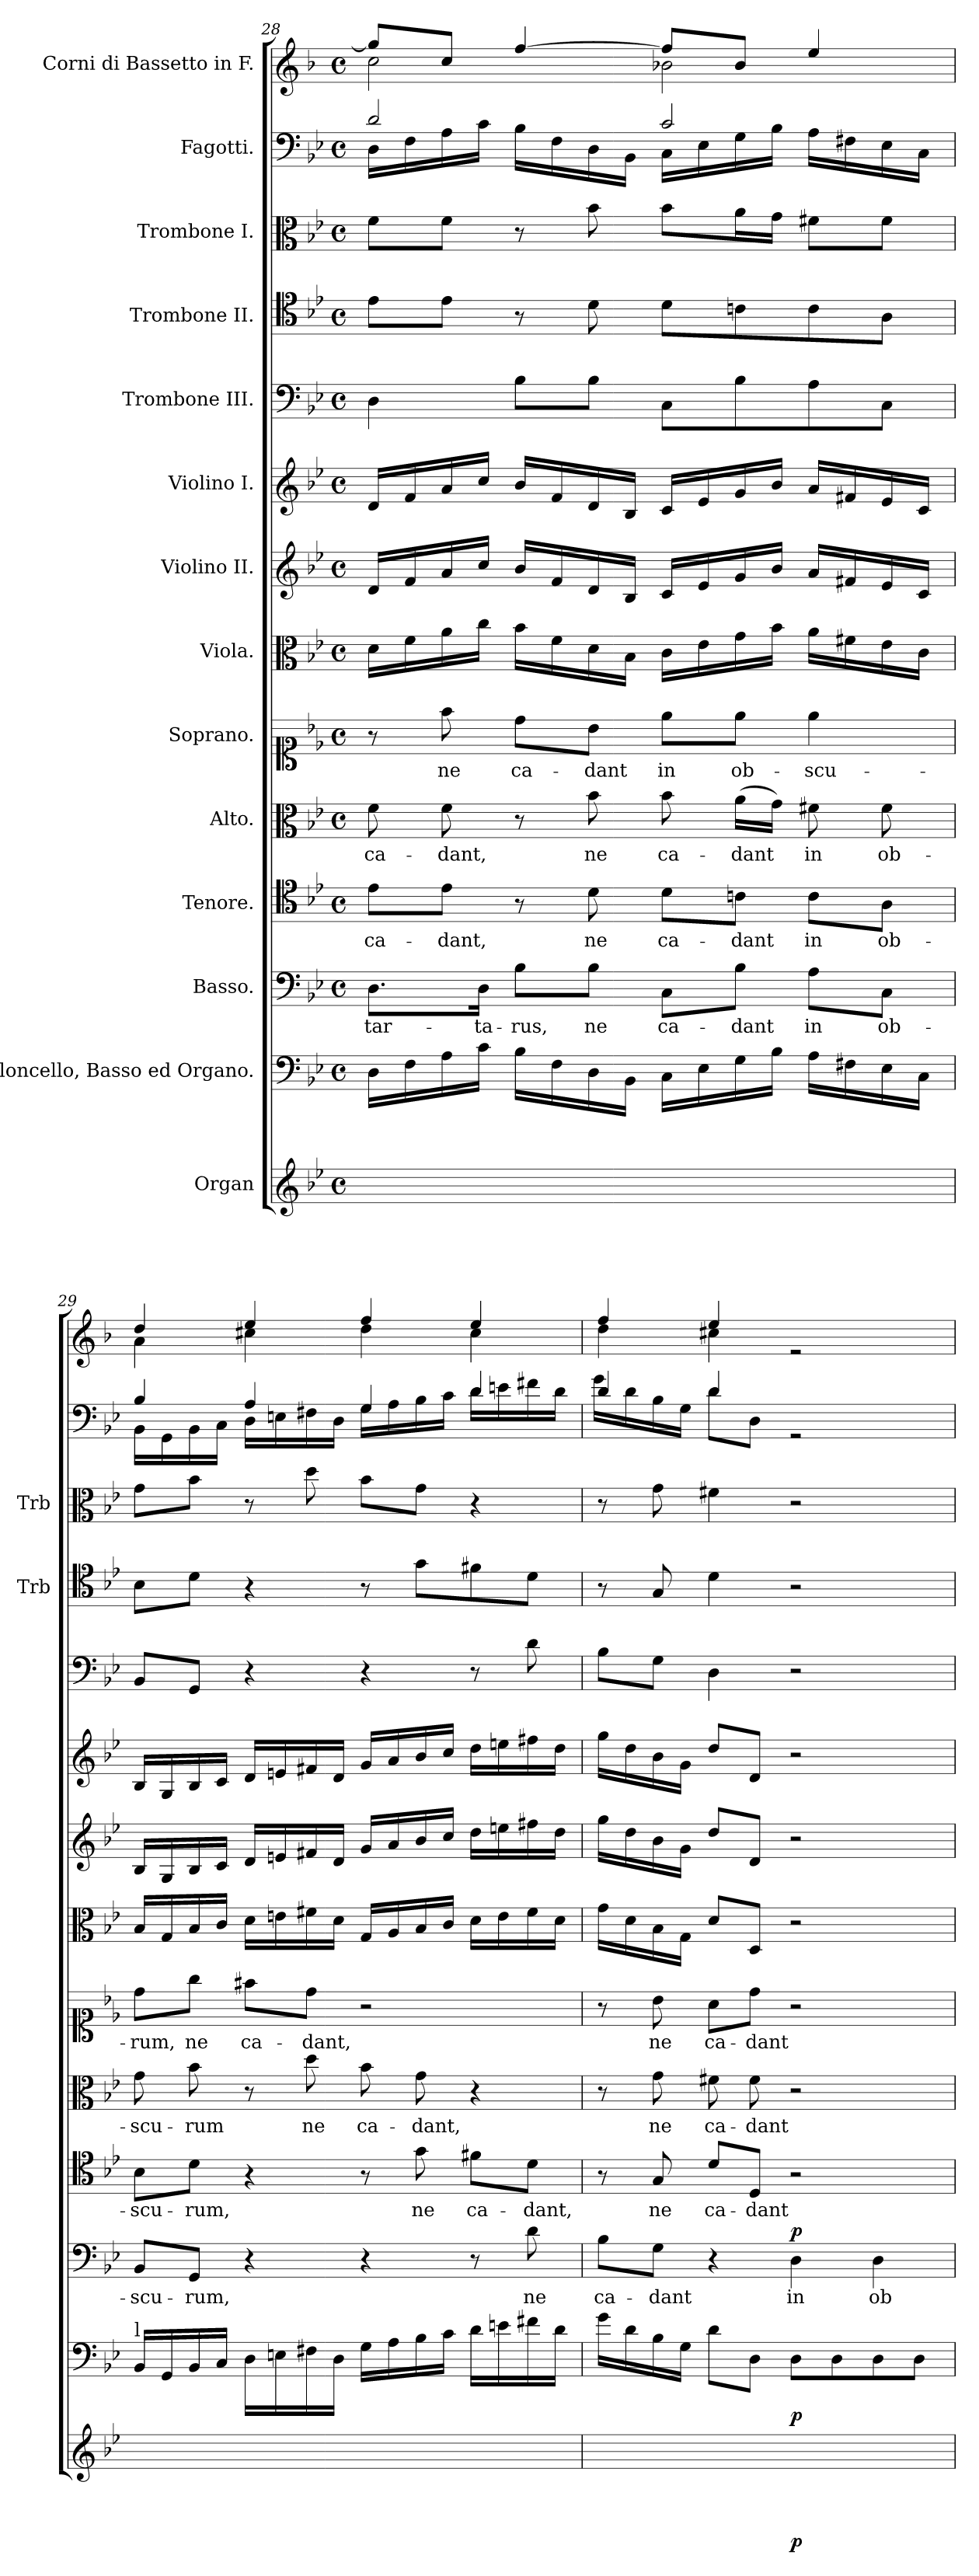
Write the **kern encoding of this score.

**kern	**dynam	**kern	**dynam	**kern	**text	**dynam	**kern	**text	**kern	**text	**kern	**text	**kern	**text	**kern	**text	**kern	**text	**kern	**text	**kern	**text	**kern	**text	**kern	**text	**kern	**text
*part14	*part14	*part13	*part13	*part12	*part12	*part12	*part11	*part11	*part10	*part10	*part9	*part9	*part8	*part8	*part7	*part7	*part6	*part6	*part5	*part5	*part4	*part4	*part3	*part3	*part2	*part2	*part1	*part1
*staff14	*staff14	*staff13	*staff13	*staff12	*staff12	*staff12	*staff11	*staff11	*staff10	*staff10	*staff9	*staff9	*staff8	*staff8	*staff7	*staff7	*staff6	*staff6	*staff5	*staff5	*staff4	*staff4	*staff3	*staff3	*staff2	*staff2	*staff1	*staff1
*I"Organ	*	*I"Violoncello, Basso ed Organo.	*	*I"Basso.	*	*	*I"Tenore.	*	*I"Alto.	*	*I"Soprano.	*	*I"Viola.	*	*I"Violino II.	*	*I"Violino I.	*	*I"Trombone III.	*	*I"Trombone II.	*	*I"Trombone I.	*	*I"Fagotti.	*	*I"Corni di Bassetto in F.	*
*	*	*	*	*	*	*	*	*	*	*	*	*	*	*	*	*	*	*	*	*	*I'Trb	*	*I'Trb	*	*	*	*	*
!!LO:PB:g=z
*clefG2	*	*clefF4	*	*clefF4	*	*	*clefC4	*	*clefC3	*	*clefC1	*	*clefC3	*	*clefG2	*	*clefG2	*	*clefF4	*	*clefC4	*	*clefC3	*	*clefF4	*	*clefG2	*
*	*	*	*	*	*	*	*	*	*	*	*	*	*	*	*	*	*	*	*	*	*	*	*	*	*	*	*ITrd4c7	*
*k[b-e-]	*	*k[b-e-]	*	*k[b-e-]	*	*	*k[b-e-]	*	*k[b-e-]	*	*k[b-e-]	*	*k[b-e-]	*	*k[b-e-]	*	*k[b-e-]	*	*k[b-e-]	*	*k[b-e-]	*	*k[b-e-]	*	*k[b-e-]	*	*k[b-e-]	*
*M4/4	*	*M4/4	*	*M4/4	*	*	*M4/4	*	*M4/4	*	*M4/4	*	*M4/4	*	*M4/4	*	*M4/4	*	*M4/4	*	*M4/4	*	*M4/4	*	*M4/4	*	*M4/4	*
*met(c)	*	*met(c)	*	*met(c)	*	*	*met(c)	*	*met(c)	*	*met(c)	*	*met(c)	*	*met(c)	*	*met(c)	*	*met(c)	*	*met(c)	*	*met(c)	*	*met(c)	*	*met(c)	*
=28	=28	=28	=28	=28	=28	=28	=28	=28	=28	=28	=28	=28	=28	=28	=28	=28	=28	=28	=28	=28	=28	=28	=28	=28	=28	=28	=28	=28
*^	*	*^	*	*	*	*	*	*	*	*	*	*	*	*	*	*	*	*	*	*	*	*	*	*	*	*	*	*
!	!	!	!	!	!	!	!LO:LY:b	!	!	!LO:LY:b	!	!LO:LY:b	!	!	!	!	!	!	!	!	!	!	!	!	!	!	!	!	!	!
*	*	*	*	*	*	*	*	*	*	*	*	*	*	*	*	*	*	*	*	*	*	*	*	*	*	*	*^	*	*^	*
4c\yy [4d\yy [4f\yy 4a\yy	16DD/LLyy	.	16D\LL	16DD\LLyy	.	8.D\L	tar-	.	8e-\L	ca-	8f\	ca-	8r	.	16d\LL	.	16d/LL	.	16d/LL	.	4D\	.	8e-\L	.	8f\L	.	2d/	16D\LL	.	8cc/L]	2f\	.
.	16FF/yy	.	16F\	16FF\yy	.	.	.	.	.	.	.	.	.	.	16f\	.	16f/	.	16f/	.	.	.	.	.	.	.	.	16F\	.	.	.	.
!	!	!	!	!	!	!	!	!	!	!LO:LY:b	!	!LO:LY:b	!	!LO:LY:b	!	!	!	!	!	!	!	!	!	!	!	!	!	!	!	!	!	!
.	16AA/yy	.	16A\	16AA\yy	.	.	.	.	8e-\J	-dant,	8f\	-dant,	8ff\	ne	16a\	.	16a/	.	16a/	.	.	.	8e-\J	.	8f\J	.	.	16A\	.	8f/J	.	.
!	!	!	!	!	!	!	!LO:LY:b	!	!	!	!	!	!	!	!	!	!	!	!	!	!	!	!	!	!	!	!	!	!	!	!	!
.	16C/JJyy	.	16c\JJ	16C\JJyy	.	16D\Jk	-ta-	.	.	.	.	.	.	.	16cc\JJ	.	16cc/JJ	.	16cc/JJ	.	.	.	.	.	.	.	.	16c\JJ	.	.	.	.
!	!	!	!	!	!	!	!LO:LY:b	!	!	!	!	!	!	!LO:LY:b	!	!	!	!	!	!	!	!	!	!	!	!	!	!	!	!	!	!
4d\yy_ 4f\yy] [4b-\yy	16BB-/LLyy	.	16B-\LL	16BB-\LLyy	.	8B-\L	-rus,	.	8r	.	8r	.	8dd\L	ca-	16b-\LL	.	16b-/LL	.	16b-/LL	.	8B-\L	.	8r	.	8r	.	.	16B-\LL	.	[4b-/	.	.
.	16FF/yy	.	16F\	16FF\yy	.	.	.	.	.	.	.	.	.	.	16f\	.	16f/	.	16f/	.	.	.	.	.	.	.	.	16F\	.	.	.	.
!	!	!	!	!	!	!	!LO:LY:b	!	!	!LO:LY:b	!	!LO:LY:b	!	!LO:LY:b	!	!	!	!	!	!	!	!	!	!	!	!	!	!	!	!	!	!
.	16DD/yy	.	16D\	16DD\yy	.	8B-\J	ne	.	8d\	ne	8b-\	ne	8b-\J	-dant	16d\	.	16d/	.	16d/	.	8B-\J	.	8d\	.	8b-\	.	.	16D\	.	.	.	.
.	16BBB-/JJyy	.	16BB-\JJ	16BBB-\JJyy	.	.	.	.	.	.	.	.	.	.	16B-\JJ	.	16B-/JJ	.	16B-/JJ	.	.	.	.	.	.	.	.	16BB-\JJ	.	.	.	.
!	!	!	!	!	!	!	!LO:LY:b	!	!	!LO:LY:b	!	!LO:LY:b	!	!LO:LY:b	!	!	!	!	!	!	!	!	!	!	!	!	!	!	!	!	!	!
8d\yy] [8e-\yy 8b-\yy]L	16CC/LLyy	.	16C\LL	16CC\LLyy	.	8C\L	ca-	.	8d\L	ca-	8b-\	ca-	8ee-\L	in	16c\LL	.	16c/LL	.	16c/LL	.	8C\L	.	8d\L	.	8b-\L	.	2c/	16C\LL	.	8b-/L]	2e-X\	.
.	16EE-/yy	.	16E-\	16EE-\yy	.	.	.	.	.	.	.	.	.	.	16e-\	.	16e-/	.	16e-/	.	.	.	.	.	.	.	.	16E-\	.	.	.	.
!	!	!	!	!	!	!	!LO:LY:b	!	!	!LO:LY:b	!	!LO:LY:b	!	!LO:LY:b	!	!	!	!	!	!	!	!	!	!	!	!	!	!	!	!	!	!
8c\yy 8e-\yy] 8g\yyJ	16GG/yy	.	16G\	16GG\yy	.	8B-\J	-dant	.	8cn\J	-dant	(>16a\LL	-dant	8ee-\J	ob-	16g\	.	16g/	.	16g/	.	8B-\	.	8cn\	.	16a\L	.	.	16G\	.	8e-/J	.	.
.	16BB-/JJyy	.	16B-\JJ	16BB-\JJyy	.	.	.	.	.	.	16g\JJ)	.	.	.	16b-\JJ	.	16b-/JJ	.	16b-/JJ	.	.	.	.	.	16g\JJ	.	.	16B-\JJ	.	.	.	.
!	!	!	!	!	!	!	!LO:LY:b	!	!	!LO:LY:b	!	!LO:LY:b	!	!LO:LY:b	!	!	!	!	!	!	!	!	!	!	!	!	!	!	!	!	!	!
4c\yy 4f#X\yy 4a\yy	16AA/LLyy	.	16A\LL	16AA\LLyy	.	8A\L	in	.	8c\L	in	8f#X\	in	4ee-\	-scu-	16a\LL	.	16a/LL	.	16a/LL	.	8A\	.	8c\	.	8f#X\L	.	.	16A\LL	.	4a/	.	.
.	16FF#X/yy	.	16F#X\	16FF#X\yy	.	.	.	.	.	.	.	.	.	.	16f#X\	.	16f#X/	.	16f#X/	.	.	.	.	.	.	.	.	16F#X\	.	.	.	.
!	!	!	!	!	!	!	!LO:LY:b	!	!	!LO:LY:b	!	!LO:LY:b	!	!	!	!	!	!	!	!	!	!	!	!	!	!	!	!	!	!	!	!
.	16EE-/yy	.	16E-\	16EE-\yy	.	8C\J	ob-	.	8A\J	ob-	8f#\	ob-	.	.	16e-\	.	16e-/	.	16e-/	.	8C\J	.	8A\J	.	8f#\J	.	.	16E-\	.	.	.	.
.	16CC/JJyy	.	16C\JJ	16CC\JJyy	.	.	.	.	.	.	.	.	.	.	16c\JJ	.	16c/JJ	.	16c/JJ	.	.	.	.	.	.	.	.	16C\JJ	.	.	.	.
=29	=29	=29	=29	=29	=29	=29	=29	=29	=29	=29	=29	=29	=29	=29	=29	=29	=29	=29	=29	=29	=29	=29	=29	=29	=29	=29	=29	=29	=29	=29	=29	=29
!	!	!	!LO:TX:a:t=l	!	!	!	!	!	!	!	!	!	!	!	!	!	!	!	!	!	!	!	!	!	!	!	!	!	!	!	!	!
!	!	!	!	!	!	!	!LO:LY:b	!	!	!LO:LY:b	!	!LO:LY:b	!	!LO:LY:b	!	!LO:LY:b	!	!LO:LY:b	!	!LO:LY:b	!	!LO:LY:b	!	!LO:LY:b	!	!LO:LY:b	!	!	!LO:LY:b	!	!	!LO:LY:b
4B-\yy 4d\yy 4g\yy	16BBB-/LLyy	.	16BB-/LL	16BBB-/LLyy	.	8BB-/L	-scu-	.	8B-\L	-scu-	8g\	-scu-	8dd\L	-rum,	16B-/LL	.	16B-/LL	.	16B-/LL	.	8BB-/L	.	8B-\L	.	8g\L	.	4B-/	16BB-\LL	.	4g/	4d\	.
.	16GGG/yy	.	16GG/	16GGG/yy	.	.	.	.	.	.	.	.	.	.	16G/	.	16G/	.	16G/	.	.	.	.	.	.	.	.	16GG\	.	.	.	.
!	!	!	!	!	!	!	!LO:LY:b	!	!	!LO:LY:b	!	!LO:LY:b	!	!LO:LY:b	!	!	!	!	!	!	!	!	!	!	!	!	!	!	!	!	!	!
.	16BBB-/yy	.	16BB-/	16BBB-/yy	.	8GG/J	-rum,	.	8d\J	-rum,	8b-\	-rum	8gg\J	ne	16B-/	.	16B-/	.	16B-/	.	8GG/J	.	8d\J	.	8b-\J	.	.	16BB-\	.	.	.	.
.	16CC/JJyy	.	16C/JJ	16CC/JJyy	.	.	.	.	.	.	.	.	.	.	16c/JJ	.	16c/JJ	.	16c/JJ	.	.	.	.	.	.	.	.	16C\JJ	.	.	.	.
!	!	!	!	!	!	!	!	!	!	!	!	!	!	!LO:LY:b	!	!	!	!	!	!	!	!	!	!	!	!	!	!	!	!	!	!
4A\yy 4d\yy 4f#X\yy	16DD/LLyy	.	16D\LL	16DD\LLyy	.	4r	.	.	4r	.	8r	.	8ff#X\L	ca-	16d\LL	.	16d/LL	.	16d/LL	.	4r	.	4r	.	8r	.	4A/	16D\LL	.	4a/	4f#X\	.
.	16EEn/yy	.	16En\	16EEn\yy	.	.	.	.	.	.	.	.	.	.	16en\	.	16en/	.	16en/	.	.	.	.	.	.	.	.	16En\	.	.	.	.
!	!	!	!	!	!	!	!	!	!	!	!	!LO:LY:b	!	!LO:LY:b	!	!	!	!	!	!	!	!	!	!	!	!	!	!	!	!	!	!
.	16FF#X/yy	.	16F#X\	16FF#X\yy	.	.	.	.	.	.	8dd\	ne	8dd\J	-dant,	16f#X\	.	16f#X/	.	16f#X/	.	.	.	.	.	8dd\	.	.	16F#X\	.	.	.	.
.	16DD/JJyy	.	16D\JJ	16DD\JJyy	.	.	.	.	.	.	.	.	.	.	16d\JJ	.	16d/JJ	.	16d/JJ	.	.	.	.	.	.	.	.	16D\JJ	.	.	.	.
!	!	!	!	!	!	!	!	!	!	!	!	!LO:LY:b	!	!	!	!	!	!	!	!	!	!	!	!	!	!	!	!	!	!	!	!
4B-\yy 4d\yy 4g\yy	16GG/LLyy	.	16G\LL	16GG\LLyy	.	4r	.	.	8r	.	8b-\	ca-	2r	.	16G/LL	.	16g/LL	.	16g/LL	.	4r	.	8r	.	8b-\L	.	4G/	16G\LL	.	4b-/	4g\	.
.	16AA/yy	.	16A\	16AA\yy	.	.	.	.	.	.	.	.	.	.	16A/	.	16a/	.	16a/	.	.	.	.	.	.	.	.	16A\	.	.	.	.
!	!	!	!	!	!	!	!	!	!	!LO:LY:b	!	!LO:LY:b	!	!	!	!	!	!	!	!	!	!	!	!	!	!	!	!	!	!	!	!
.	16BB-/yy	.	16B-\	16BB-\yy	.	.	.	.	8g\	ne	8g\	-dant,	.	.	16B-/	.	16b-/	.	16b-/	.	.	.	8g\L	.	8g\J	.	.	16B-\	.	.	.	.
.	16C/JJyy	.	16c\JJ	16C\JJyy	.	.	.	.	.	.	.	.	.	.	16c/JJ	.	16cc/JJ	.	16cc/JJ	.	.	.	.	.	.	.	.	16c\JJ	.	.	.	.
!	!	!	!	!	!	!	!	!	!	!LO:LY:b	!	!	!	!	!	!	!	!	!	!	!	!	!	!	!	!	!	!	!	!	!	!
4A\yy 4d\yy 4f#\yy	16D\LLyy	.	16d\LL	16D\LLyy	.	8r	.	.	8f#X\L	ca-	4r	.	.	.	16d\LL	.	16dd\LL	.	16dd\LL	.	8r	.	8f#X\	.	4r	.	4d/	16d\LL	.	4a/	4f#\	.
.	16En\yy	.	16en\	16E\yy	.	.	.	.	.	.	.	.	.	.	16e\	.	16een\	.	16een\	.	.	.	.	.	.	.	.	16en\	.	.	.	.
!	!	!	!	!	!	!	!LO:LY:b	!	!	!LO:LY:b	!	!	!	!	!	!	!	!	!	!	!	!	!	!	!	!	!	!	!	!	!	!
.	16F#X\yy	.	16f#X\	16F#\yy	.	8d\	ne	.	8d\J	-dant,	.	.	.	.	16f#\	.	16ff#X\	.	16ff#X\	.	8d\	.	8d\J	.	.	.	.	16f#X\	.	.	.	.
.	16D\JJyy	.	16d\JJ	16D\JJyy	.	.	.	.	.	.	.	.	.	.	16d\JJ	.	16dd\JJ	.	16dd\JJ	.	.	.	.	.	.	.	.	16d\JJ	.	.	.	.
=30	=30	=30	=30	=30	=30	=30	=30	=30	=30	=30	=30	=30	=30	=30	=30	=30	=30	=30	=30	=30	=30	=30	=30	=30	=30	=30	=30	=30	=30	=30	=30	=30
!	!	!	!	!	!	!	!LO:LY:b	!	!	!	!	!	!	!	!	!	!	!	!	!	!	!	!	!	!	!	!	!	!	!	!	!
4B-\yy 4d\yy 4g\yy	16G/LLyy	.	16g\LL	16G\LLyy	.	8B-\L	ca-	.	8r	.	8r	.	8r	.	16g\LL	.	16gg\LL	.	16gg\LL	.	8B-\L	.	8r	.	8r	.	4d/	16g\LL	.	4b-/	4g\	.
.	16D/yy	.	16d\	16D\yy	.	.	.	.	.	.	.	.	.	.	16d\	.	16dd\	.	16dd\	.	.	.	.	.	.	.	.	16d\	.	.	.	.
!	!	!	!	!	!	!	!LO:LY:b	!	!	!LO:LY:b	!	!LO:LY:b	!	!LO:LY:b	!	!	!	!	!	!	!	!	!	!	!	!	!	!	!	!	!	!
.	16BB-/yy	.	16B-\	16BB-\yy	.	8G\J	-dant	.	8G/	ne	8g\	ne	8b-\	ne	16B-\	.	16b-\	.	16b-\	.	8G\J	.	8G/	.	8g\	.	.	16B-\	.	.	.	.
.	16GG/JJyy	.	16G\JJ	16GG\JJyy	.	.	.	.	.	.	.	.	.	.	16G\JJ	.	16g\JJ	.	16g\JJ	.	.	.	.	.	.	.	.	16G\JJ	.	.	.	.
!	!	!	!	!	!	!	!	!	!	!LO:LY:b	!	!LO:LY:b	!	!LO:LY:b	!	!	!	!	!	!	!	!	!	!	!	!	!	!	!	!	!	!
4A\yy 4d\yy 4f#X\yy	8D/Lyy	.	8d\L	8D\Lyy	.	4r	.	.	8d/L	ca-	8f#X\	ca-	8a\L	ca-	8d/L	.	8dd/L	.	8dd/L	.	4D\	.	4d\	.	4f#X\	.	4d/	8d\L	.	4a/	4f#X\	.
!	!	!	!	!	!	!	!	!	!	!LO:LY:b	!	!LO:LY:b	!	!LO:LY:b	!	!	!	!	!	!	!	!	!	!	!	!	!	!	!	!	!	!
.	8DD/Jyy	.	8D\J	8DD\Jyy	.	.	.	.	8D/J	-dant	8f#\	-dant	8dd\J	-dant	8D/J	.	8d/J	.	8d/J	.	.	.	.	.	.	.	.	8D\J	.	.	.	.
!	!	!LO:DY:b	!	!	!LO:DY:b	!	!LO:LY:b	!LO:DY:a	!	!	!	!	!	!	!	!	!	!	!	!	!	!	!	!	!	!	!	!	!	!	!	!
2d\yy	[2DD/yy	p	8D\L	8DD\Lyy	p	4D\	in	p	2r	.	2r	.	2r	.	2r	.	2r	.	2r	.	2r	.	2r	.	2r	.	2rGG	2ryy	.	2re	2ryy	.
.	.	.	8D\	8DD\yy	.	.	.	.	.	.	.	.	.	.	.	.	.	.	.	.	.	.	.	.	.	.	.	.	.	.	.	.
!	!	!	!	!	!	!	!LO:LY:b	!	!	!	!	!	!	!	!	!	!	!	!	!	!	!	!	!	!	!	!	!	!	!	!	!
.	.	.	8D\	8DD\yy	.	4D\	ob-	.	.	.	.	.	.	.	.	.	.	.	.	.	.	.	.	.	.	.	.	.	.	.	.	.
.	.	.	8D\J	8DD\Jyy	.	.	.	.	.	.	.	.	.	.	.	.	.	.	.	.	.	.	.	.	.	.	.	.	.	.	.	.
*v	*v	*	*	*	*	*	*	*	*	*	*	*	*	*	*	*	*	*	*	*	*	*	*	*	*	*	*v	*v	*	*v	*v	*
*	*	*v	*v	*	*	*	*	*	*	*	*	*	*	*	*	*	*	*	*	*	*	*	*	*	*	*	*	*	*
=	=	=	=	=	=	=	=	=	=	=	=	=	=	=	=	=	=	=	=	=	=	=	=	=	=	=	=	=
*-	*-	*-	*-	*-	*-	*-	*-	*-	*-	*-	*-	*-	*-	*-	*-	*-	*-	*-	*-	*-	*-	*-	*-	*-	*-	*-	*-	*-
